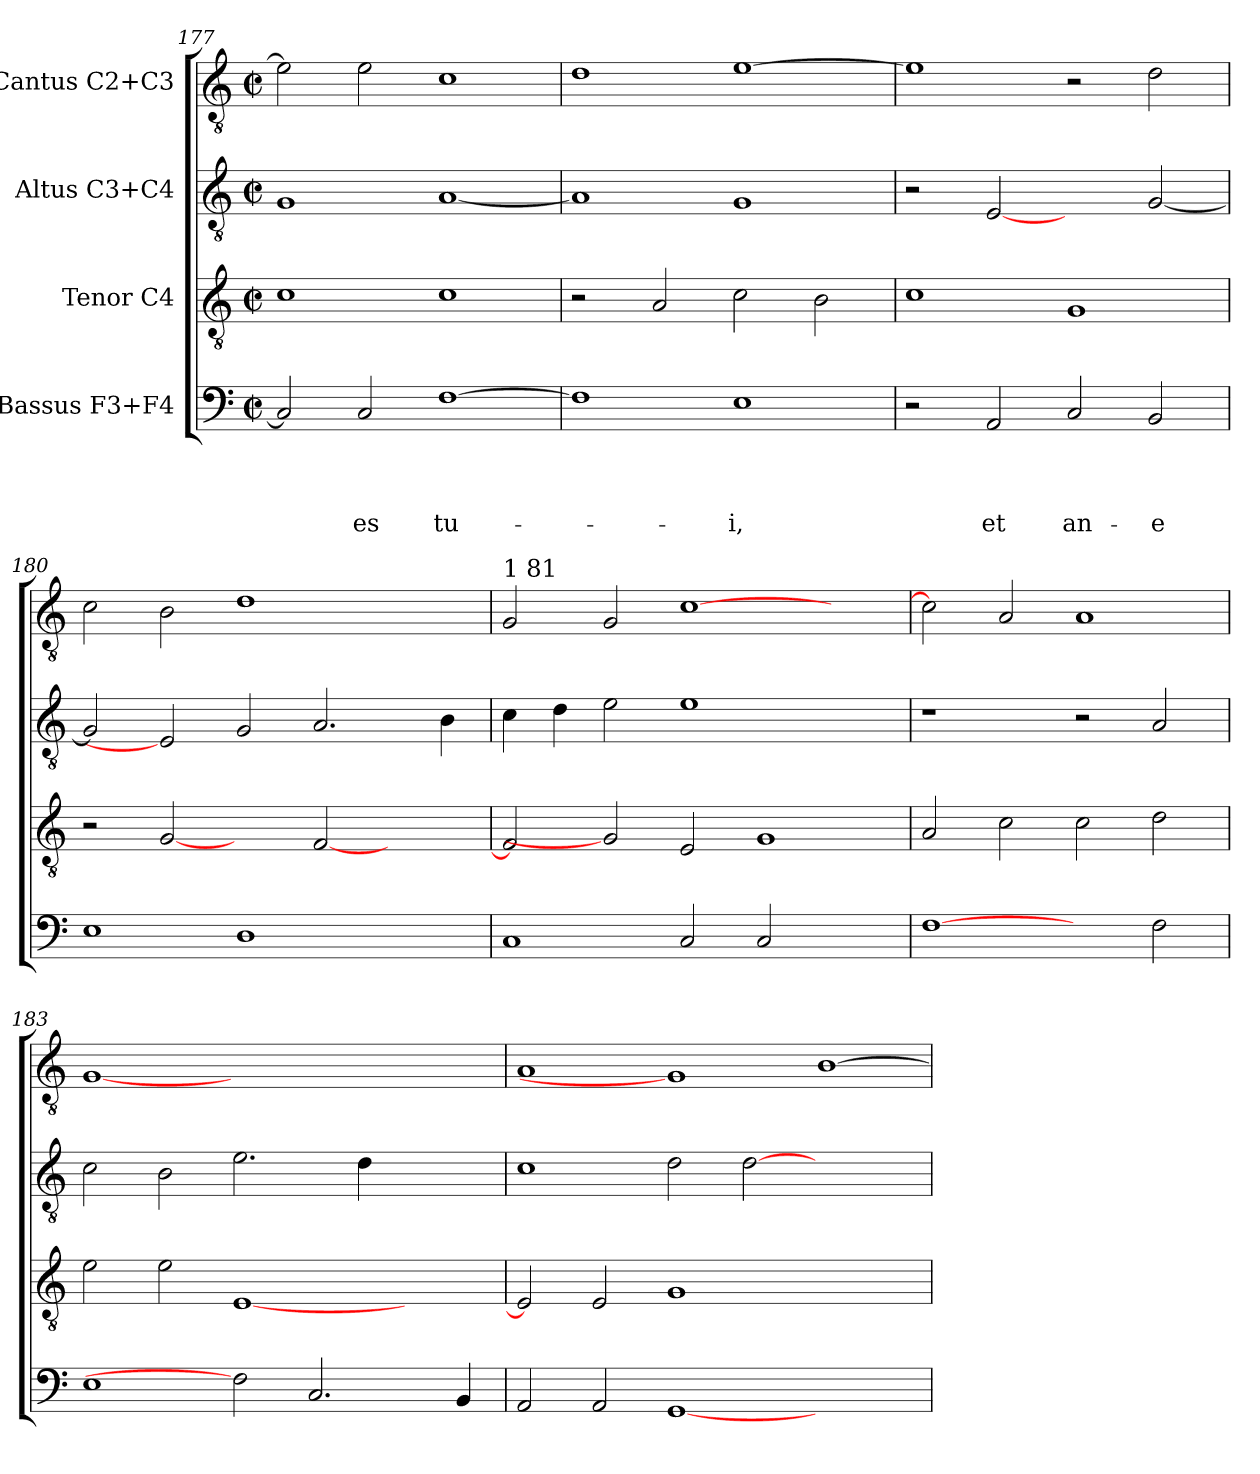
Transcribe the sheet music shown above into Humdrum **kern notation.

**kern	**text	**text	**text	**text	**kern	**kern	**kern
*part4	*part4	*part4	*part4	*part4	*part3	*part2	*part1
*staff4	*staff4	*staff4	*staff4	*staff4	*staff3	*staff2	*staff1
*I"Bassus F3+F4	*	*	*	*	*I"Tenor C4	*I"Altus C3+C4	*I"Cantus C2+C3
*clefF4	*	*	*	*	*clefGv2	*clefGv2	*clefGv2
*k[]	*	*	*	*	*k[]	*k[]	*k[]
*C:	*	*	*	*	*C:	*C:	*C:
*M2/2	*	*	*	*	*M2/2	*M2/2	*M2/2
*met(c|)	*	*	*	*	*met(c|)	*met(c|)	*met(c|)
=177	=177	=177	=177	=177	=177	=177	=177
2C/]	.	.	.	.	1c	1G	2e\]
!	!	!	!	!LO:LY:b	!	!	!
2C/	.	.	.	-es	.	.	2e\
!	!	!	!	!LO:LY:b	!	!	!
[>1F	.	.	.	tu-	1c	[<1A	1c
=178	=178	=178	=178	=178	=178	=178	=178
1F]	.	.	.	.	2r	1A]	1d
.	.	.	.	.	2A/	.	.
!	!	!	!	!LO:LY:b	!	!	!
1E	.	.	.	-i,	2c\	1G	[>1e
.	.	.	.	.	2B\	.	.
=179	=179	=179	=179	=179	=179	=179	=179
2r	.	.	.	.	1c	2r	1e]
!	!	!	!	!LO:LY:b	!	!	!
2AA/	.	.	.	et	.	[2E	.
!	!	!	!	!LO:LY:b	!	!	!
2C/	.	.	.	an-	1G	2ryy	2r
!	!	!	!	!LO:LY:b	!	!	!
2BB/	.	.	.	-e	.	[<2G/	2d\
=180	=180	=180	=180	=180	=180	=180	=180
1E	.	.	.	.	2r	2G/]	2c\
.	.	.	.	.	[2G	2E]	2B\
1D	.	.	.	.	2ryy	2G/	1d
.	.	.	.	.	[<2F/	2.A/	.
2ryy	.	.	.	.	2ryy	.	2ryy
.	.	.	.	.	.	4B\	.
!!LO:LB:g=z
=181	=181	=181	=181	=181	=181	=181	=181
!	!	!	!	!	!	!	!LO:TX:a:t=1 81
1C	.	.	.	.	2F/]	4c\	2G/
.	.	.	.	.	.	4d\	.
.	.	.	.	.	2G]	2e\	2G/
2C/	.	.	.	.	2E/	1e	[>1c
2C/	.	.	.	.	1G	.	.
2ryy	.	.	.	.	.	2ryy	2ryy
=182	=182	=182	=182	=182	=182	=182	=182
[1F	.	.	.	.	2A/	1r	2c\]
.	.	.	.	.	2c\	.	2A/
2ryy	.	.	.	.	2c\	2r	1A
2F\	.	.	.	.	2d\	2A/	.
=183	=183	=183	=183	=183	=183	=183	=183
1E	.	.	.	.	2e\	2c\	[1G
.	.	.	.	.	2e\	2B\	.
2F]	.	.	.	.	[<1E	2.e\	1.ryy
2.C/	.	.	.	.	.	.	.
.	.	.	.	.	.	4d\	.
.	.	.	.	.	2ryy	2ryy	.
4BB/	.	.	.	.	.	.	.
=184	=184	=184	=184	=184	=184	=184	=184
2AA/	.	.	.	.	2E/]	1c	1A
2AA/	.	.	.	.	2E/	.	.
[<1GG	.	.	.	.	1G	2d\	1G]
.	.	.	.	.	.	[>2d\	.
1ryy	.	.	.	.	1ryy	1ryy	[>1B
=	=	=	=	=	=	=	=
*-	*-	*-	*-	*-	*-	*-	*-
